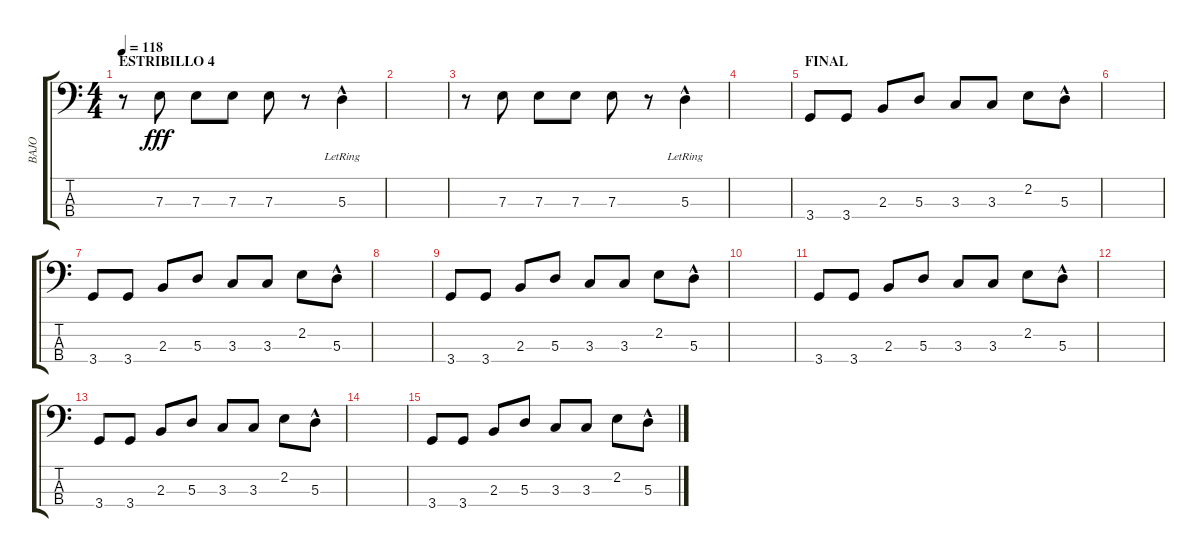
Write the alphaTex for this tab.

\track ("BAJO" "BAJO") {instrument electricbassfinger}
\staff {score tabs}
\tuning (G2 D2 A1 E1) {hide}
\ts (4 4)
\section ("" "ESTRIBILLO 4")
\tempo 118
\clef f4
\ks c
r.8{dy f} 7.3.8{dy fff} 7.3.8 7.3.8 7.3.8 r.8 5.3{hac lr}.4 |
|
r.8 7.3.8 7.3.8 7.3.8 7.3.8 r.8 5.3{hac lr}.4 |
|
\section ("" "FINAL")
3.4.8 3.4.8 2.3.8 5.3.8 3.3.8 3.3.8 2.2.8 5.3{hac}.8 |
|
3.4.8 3.4.8 2.3.8 5.3.8 3.3.8 3.3.8 2.2.8 5.3{hac}.8 |
|
3.4.8 3.4.8 2.3.8 5.3.8 3.3.8 3.3.8 2.2.8 5.3{hac}.8 |
|
3.4.8 3.4.8 2.3.8 5.3.8 3.3.8 3.3.8 2.2.8 5.3{hac}.8 |
|
3.4.8 3.4.8 2.3.8 5.3.8 3.3.8 3.3.8 2.2.8 5.3{hac}.8 |
|
3.4.8 3.4.8 2.3.8 5.3.8 3.3.8 3.3.8 2.2.8 5.3{hac}.8
